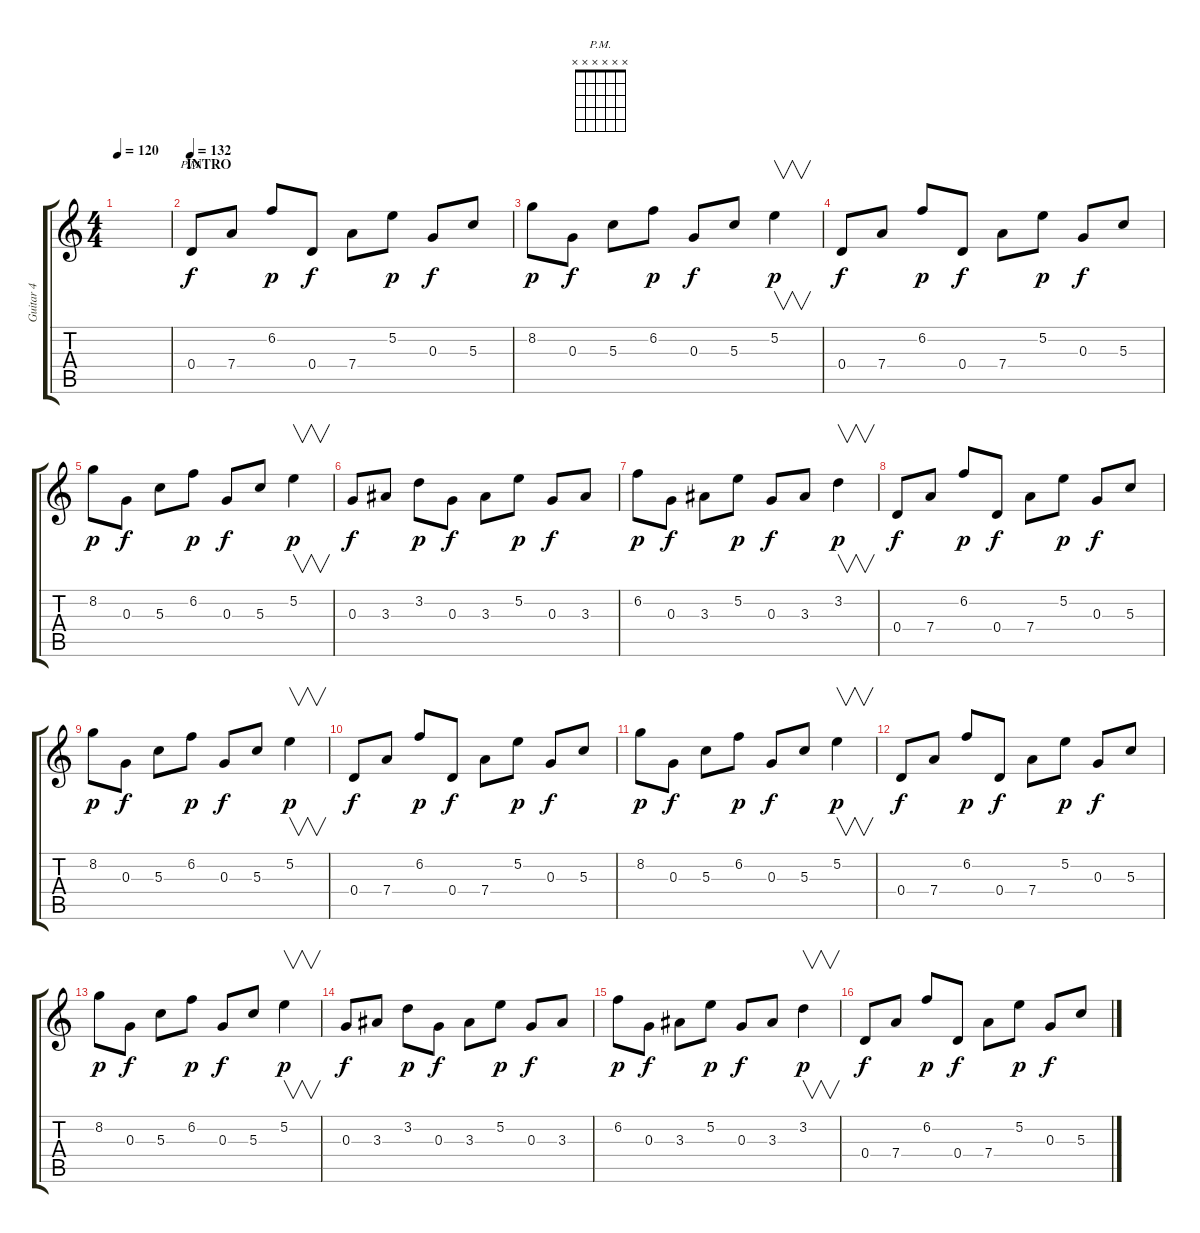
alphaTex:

\track ("Guitar 4" "Guitar 4") {instrument electricguitarmuted}
\staff {score tabs}
\tuning (E4 B3 G3 D3 A2 E2) {hide}
\chord ("P.M." x x x x x x) {firstfret 0}
\ts (4 4)
\tempo 120
\clef g2
\ks c
|
\section ("" "INTRO")
\tempo 132
0.4.8{ch "P.M."} 7.4.8 6.2.8{dy p} 0.4.8{dy f} 7.4.8 5.2.8{dy p} 0.3.8{dy f} 5.3.8 |
8.2.8{dy p} 0.3.8{dy f} 5.3.8 6.2.8{dy p} 0.3.8{dy f} 5.3.8 5.2.4{v dy p} |
0.4.8{dy f} 7.4.8 6.2.8{dy p} 0.4.8{dy f} 7.4.8 5.2.8{dy p} 0.3.8{dy f} 5.3.8 |
8.2.8{dy p} 0.3.8{dy f} 5.3.8 6.2.8{dy p} 0.3.8{dy f} 5.3.8 5.2.4{v dy p} |
0.3.8{dy f} 3.3.8 3.2.8{dy p} 0.3.8{dy f} 3.3.8 5.2.8{dy p} 0.3.8{dy f} 3.3.8 |
6.2.8{dy p} 0.3.8{dy f} 3.3.8 5.2.8{dy p} 0.3.8{dy f} 3.3.8 3.2.4{v dy p} |
0.4.8{dy f} 7.4.8 6.2.8{dy p} 0.4.8{dy f} 7.4.8 5.2.8{dy p} 0.3.8{dy f} 5.3.8 |
8.2.8{dy p} 0.3.8{dy f} 5.3.8 6.2.8{dy p} 0.3.8{dy f} 5.3.8 5.2.4{v dy p} |
0.4.8{dy f} 7.4.8 6.2.8{dy p} 0.4.8{dy f} 7.4.8 5.2.8{dy p} 0.3.8{dy f} 5.3.8 |
8.2.8{dy p} 0.3.8{dy f} 5.3.8 6.2.8{dy p} 0.3.8{dy f} 5.3.8 5.2.4{v dy p} |
0.4.8{dy f} 7.4.8 6.2.8{dy p} 0.4.8{dy f} 7.4.8 5.2.8{dy p} 0.3.8{dy f} 5.3.8 |
8.2.8{dy p} 0.3.8{dy f} 5.3.8 6.2.8{dy p} 0.3.8{dy f} 5.3.8 5.2.4{v dy p} |
0.3.8{dy f} 3.3.8 3.2.8{dy p} 0.3.8{dy f} 3.3.8 5.2.8{dy p} 0.3.8{dy f} 3.3.8 |
6.2.8{dy p} 0.3.8{dy f} 3.3.8 5.2.8{dy p} 0.3.8{dy f} 3.3.8 3.2.4{v dy p} |
0.4.8{dy f} 7.4.8 6.2.8{dy p} 0.4.8{dy f} 7.4.8 5.2.8{dy p} 0.3.8{dy f} 5.3.8
